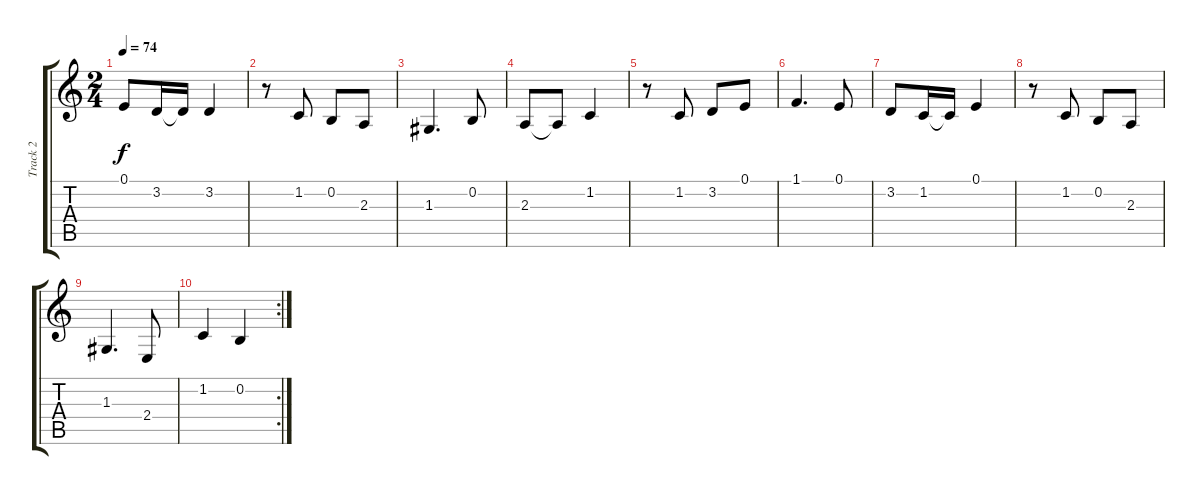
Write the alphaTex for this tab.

\track ("Track 2" "Track 2") {instrument acousticgrandpiano}
\staff {score tabs}
\tuning (E4 B3 G3 D3 A2 E2) {hide}
\ts (2 4)
\tempo 74
\clef g2
\ks c
0.1.8{dy f} 3.2.16 3.2{t}.16 3.2.4 |
r.8 1.2.8 0.2.8 2.3.8 |
1.3.4{d} 0.2.8 |
2.3.8 2.3{t}.8 1.2.4 |
r.8 1.2.8 3.2.8 0.1.8 |
1.1.4{d} 0.1.8 |
3.2.8 1.2.16 1.2{t}.16 0.1.4 |
r.8 1.2.8 0.2.8 2.3.8 |
1.3.4{d} 2.4.8 |
\rc 2
1.2.4 0.2.4
